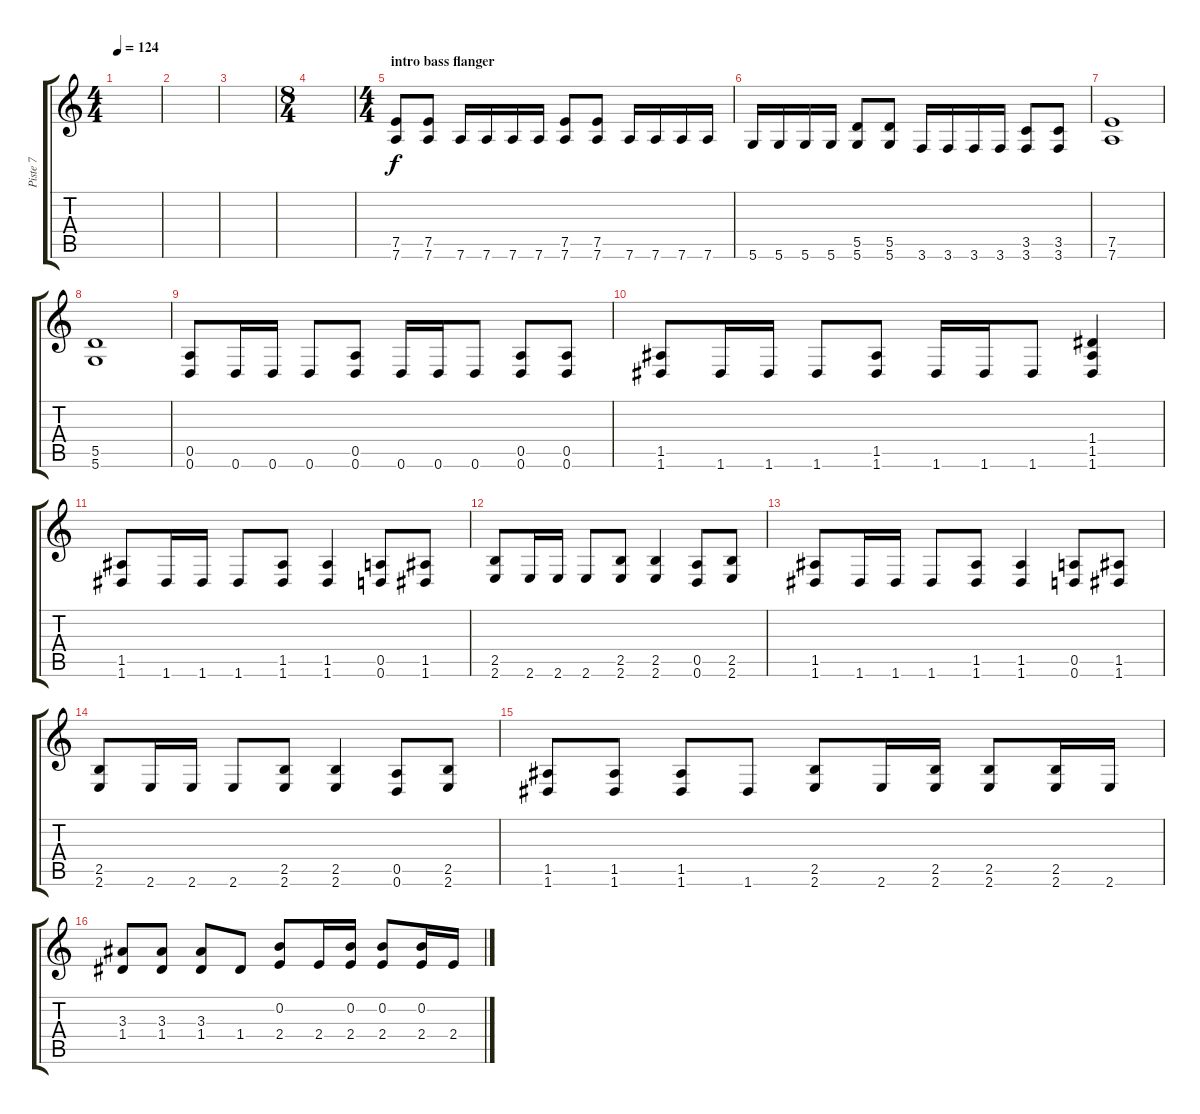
\track ("Piste 7" "Piste 7") {instrument distortionguitar}
\staff {score tabs}
\tuning (E4 B3 G3 D3 A2 D2) {hide}
\ts (4 4)
\tempo 124
\clef g2
\ks c
|
|
|
\ts (8 4)
|
\ts (4 4)
\section ("" "intro bass flanger")
(7.5 7.6).8 (7.5 7.6).8 7.6.16 7.6.16 7.6.16 7.6.16 (7.5 7.6).8 (7.5 7.6).8 7.6.16 7.6.16 7.6.16 7.6.16 |
5.6.16 5.6.16 5.6.16 5.6.16 (5.5 5.6).8 (5.5 5.6).8 3.6.16 3.6.16 3.6.16 3.6.16 (3.5 3.6).8 (3.5 3.6).8 |
(7.5 7.6).1 |
(5.5 5.6).1 |
(0.5 0.6).8 0.6.16 0.6.16 0.6.8 (0.5 0.6).8 0.6.16 0.6.16 0.6.8 (0.5 0.6).8 (0.5 0.6).8 |
(1.5 1.6).8 1.6.16 1.6.16 1.6.8 (1.5 1.6).8 1.6.16 1.6.16 1.6.8 (1.4 1.5 1.6).4 |
(1.5 1.6).8 1.6.16 1.6.16 1.6.8 (1.5 1.6).8 (1.5 1.6).4 (0.5 0.6).8 (1.5 1.6).8 |
(2.5 2.6).8 2.6.16 2.6.16 2.6.8 (2.5 2.6).8 (2.5 2.6).4 (0.5 0.6).8 (2.5 2.6).8 |
(1.5 1.6).8 1.6.16 1.6.16 1.6.8 (1.5 1.6).8 (1.5 1.6).4 (0.5 0.6).8 (1.5 1.6).8 |
(2.5 2.6).8 2.6.16 2.6.16 2.6.8 (2.5 2.6).8 (2.5 2.6).4 (0.5 0.6).8 (2.5 2.6).8 |
(1.5 1.6).8 (1.5 1.6).8 (1.5 1.6).8 1.6.8 (2.5 2.6).8 2.6.16 (2.5 2.6).16 (2.5 2.6).8 (2.5 2.6).16 2.6.16 |
(3.3 1.4).8 (3.3 1.4).8 (3.3 1.4).8 1.4.8 (0.2 2.4).8 2.4.16 (0.2 2.4).16 (0.2 2.4).8 (0.2 2.4).16 2.4.16
